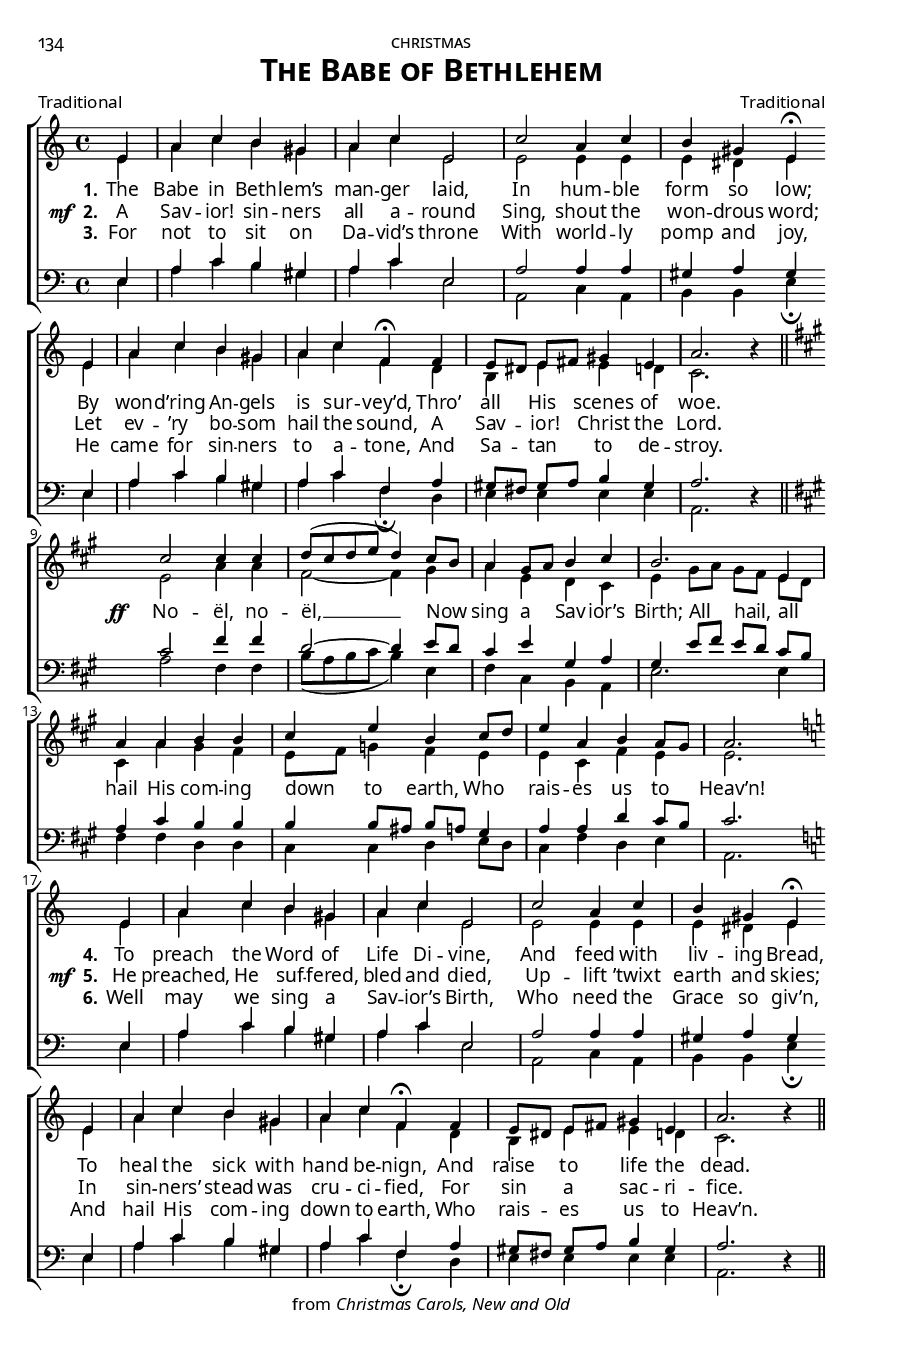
\version "2.14.2"
\include "util.ly"
\header {
  title = \markup{\override #'(font-name . "Garamond Premier Pro Semibold"){ \abs-fontsize #15 \smallCapsOldStyle"The Babe of Bethlehem"}}
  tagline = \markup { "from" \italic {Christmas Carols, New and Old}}
  poet = "Traditional"
  composer = "Traditional"
}
\paper {
  %print-all-headers = ##f
  paper-height = 9\in
  paper-width = 6\in
  indent = 0\in
  %system-system-spacing = #'((basic-distance . 10) (padding . 0))
  system-system-spacing =
    #'((basic-distance . 0)
       (minimum-distance . 0)
       (padding . -35)
       (stretchability . 100))
  last-bottom-spacing =
    #'((basic-distance . 0)
       (minimum-distance . 0)
       (padding . 0.1)
       (stretchability . 0))
       
  ragged-last-bottom = ##f
  ragged-bottom = ##f
  two-sided = ##t
  inner-margin = 0.5\in
  outer-margin = 0.25\in
  top-margin = 0.25\in
  bottom-margin = 0.25\in
  first-page-number = #134
  print-first-page-number = ##t
  headerLine = \markup{\override #'(font-name . "Garamond Premier Pro") \smallCapsOldStyle"christmas"}
  oddHeaderMarkup = \markup\fill-line{
     \override #'(font-name . "Garamond Premier Pro")\abs-fontsize #8.5
     \combine 
        \fill-line{"" \if \should-print-page-number
        \oldStylePageNum""
        }
        \fill-line{\headerLine}
  }
  evenHeaderMarkup = \markup {
     \override #'(font-name . "Garamond Premier Pro")\abs-fontsize #8.5
     \combine
        \if \should-print-page-number
        \oldStylePageNum""
        \fill-line{\headerLine}
  }
}
#(set-global-staff-size 15) \paper{ #(define fonts (make-pango-font-tree "GoudyOlSt BT" "Garamond Premier Pro" "Garamond Premier Pro" (/ 15 20))) }
global = {
  \key c \major
  \time 4/4
  \autoBeamOff
  \override DynamicLineSpanner #'staff-padding = #0.0
  \override DynamicLineSpanner #'Y-extent = #'(-1 . 1)
}

sopMusic = \relative c' {
  \partial 4 e4 |
  a c b gis |
  a c e,2 |
  c' a4 c |
  b gis e\fermata \bar""\break e |
  
  a c b gis a c f,\fermata f |
  e8[ dis] e[ fis] gis4 e |
  a2. b4\rest \bar "||" \key a\major \break
  
  cis2 cis4 cis |
  d8([ cis d e] d4) cis8[ b] |
  a4 gis8[ a] b4 cis |
  b2. e,4 | \break
  
  a a b b |
  cis e b cis8[ d] |
  e4 a, b a8[ gis] |
  \partial 2. a2. \bar ":|" \break
  
  
  
  \key c\major
  \partial 4 e4 |
  a c b gis |
  a c e,2 |
  c' a4 c |
  b gis e\fermata \bar""\break e |
  
  a c b gis a c f,\fermata f |
  e8[ dis] e[ fis] gis4 e |
  a2. b4\rest \bar "||"
}
sopWords = \lyricmode {
  
}

altoMusic = \relative c' {
  e4 |
  a c b gis |
  a c e,2 |
  e e4 e |
  e dis e e |
  
  a c b gis |
  a c f, d |
  b e e d! |
  c2. s4 \bar "||"
  
  \key a\major
  e2 a4 a |
  fis2~ fis4 gis |
  a e d cis |
  e gis8[ a] gis[ fis] e[ d] |
  
  cis4 a' gis fis |
  e8[ fis] g4 fis e |
  e cis fis e |
  e2. |
  
  
  \key c\major
    e4 |
  a c b gis |
  a c e,2 |
  e e4 e |
  e dis e e |
  
  a c b gis |
  a c f, d |
  b e e d! |
  c2. s4 \bar "||"
}
altoWords = {
  \dropLyricsXI
  \lyricmode {
    \set stanza = #"1."
    The Babe in Beth -- lem’s man -- ger laid,
    In hum -- ble form so low;
    By won -- d’ring An -- gels is sur -- vey’d,
    Thro’ all His 
    \set associatedVoice = "sopranos"
    scenes of woe.
    \unset associatedVoice
  }
  \set stanza = \markup\dynamic"ff   "
  \lyricmode{
    \set associatedVoice = "sopranos"
    No -- ël, no -- ël, __
    Now \unset associatedVoice sing a Sav -- ior’s Birth;
    All hail, all hail His com -- ing down to earth,
    Who rais -- es us to Heav’n!
    
    
    \set stanza = #"4."
    To preach the Word of Life Di -- vine,
    And feed with liv -- ing Bread,
    To heal the sick with hand be -- nign,
    And raise to 
    \set associatedVoice = "sopranos"
    life the dead.
  }
}
altoWordsII = {
  \dropLyricsXI
  \set stanza = \markup{\dynamic"  mf " "2."}
  \lyricmode {
    A Sav -- ior! sin -- ners all a -- round
    Sing, shout the won -- drous word;
    Let ev -- ’ry bo -- som hail the sound,
    A Sav -- ior! 
    \set associatedVoice = "sopranos"
    Christ the Lord.
    \unset associatedVoice
    
    \repeat unfold 26 \skip1
  }
  \set stanza = \markup{\dynamic"  mf " "5."}
  \lyricmode{
    He preached, He suf -- fered, bled and died,
    Up -- lift ’twixt earth and skies;
    In sin -- ners’ stead was cru -- ci -- fied,
    For sin a 
    \set associatedVoice = "sopranos"
    sac -- ri -- fice.
    
  }
}
altoWordsIII = \lyricmode {
  \dropLyricsXI
  \set stanza = #"3."
  For not to sit on Da -- vid’s throne
  With world -- ly pomp and joy,
  He came for sin -- ners to a -- tone,
  And Sa -- tan 
  \set associatedVoice = "sopranos"
  to de -- stroy.
  \unset associatedVoice
  
  \repeat unfold 26 \skip1
  \set stanza = #"6."
  Well may we sing a Sav -- ior’s Birth,
  Who need the Grace so giv’n,
  And hail His com -- ing down to earth,
  Who rais -- es 
  \set associatedVoice = "sopranos"
  us to Heav’n.
  
}
altoWordsIV = \lyricmode {
}
altoWordsV = \lyricmode {
}
altoWordsVI = \lyricmode {
}
tenorMusic = \relative c' {
  e,4 |
  a c b gis |
  a c e,2 |
  a a4 a |
  gis a gis e |
  
  a c b gis |
  a c f, a |
  gis8[ fis] gis[ a] b4 gis |
  a2. s4 \bar "||"
  
  \key a\major
  cis2 fis4 fis d2~ d4 |
  e8[ d] |
  cis4 e gis, a |
  gis e'8[ fis] e[ d] cis[ b] |
  
  a4 cis b b |
  b b8[ ais] b[ a] gis4 |
  a a d cis8[ b] |
  cis2. |
  
  
  
  \key c\major
  e,4 |
  a c b gis |
  a c e,2 |
  a a4 a |
  gis a gis e |
  
  a c b gis |
  a c f, a |
  gis8[ fis] gis[ a] b4 gis |
  a2. s4 \bar "||"
}
tenorWords = \lyricmode {

}

bassMusic = \relative c {
  e4 |
  a c b gis |
  a c e,2 |
  a, c4 a |
  b b e\fermata e |
  
  a c b gis |
  a c f,\fermata d |
  e e e e |
  a,2. d4\rest \bar "||"
  
  \key a\major
  a'2 fis4 fis |
  b8([ a b cis] b4) e, |
  fis cis b a |
  e'2. e4 |
  
  fis fis d d |
  cis cis d e8[ d] |
  cis4 fis d e |
  a,2. |
  
  
  
  \key c\major
  e'4 |
  a c b gis |
  a c e,2 |
  a, c4 a |
  b b e\fermata e |
  
  a c b gis |
  a c f,\fermata d |
  e e e e |
  a,2. d4\rest \bar "||"
}
bassWords = \lyricmode {

}

pianoRH = \relative c' {
  
}
pianoLH = \relative c' {
  
}

\score {
  <<
   \new ChoirStaff <<
%    \new Lyrics = sopranos \with { \override VerticalAxisGroup #'nonstaff-relatedstaff-spacing = #'((basic-distance . 1)) }
    \new Staff = women <<
      \new Voice = "sopranos" { \voiceOne << \global \sopMusic >> }
      \new Voice = "altos" { \voiceTwo << \global \altoMusic >> }
    >>
    \new Lyrics \with { alignAboveContext = #"women" \override VerticalAxisGroup #'nonstaff-relatedstaff-spacing = #'((basic-distance . 1))} \lyricsto "sopranos" \sopWords
     \new Lyrics = "altosVI"  \with { alignBelowContext = #"women" \override VerticalAxisGroup #'nonstaff-relatedstaff-spacing = #'((basic-distance . 1))} \lyricsto "altos" \altoWordsVI
    \new Lyrics = "altosV"  \with { alignBelowContext = #"women" \override VerticalAxisGroup #'nonstaff-relatedstaff-spacing = #'((basic-distance . 1))} \lyricsto "altos" \altoWordsV
    \new Lyrics = "altosIV"  \with { alignBelowContext = #"women" \override VerticalAxisGroup #'nonstaff-relatedstaff-spacing = #'((basic-distance . 1))} \lyricsto "altos" \altoWordsIV
    \new Lyrics = "altosIII"  \with { alignBelowContext = #"women" \override VerticalAxisGroup #'nonstaff-relatedstaff-spacing = #'((basic-distance . 1))} \lyricsto "altos" \altoWordsIII
    \new Lyrics = "altosII"  \with { alignBelowContext = #"women" \override VerticalAxisGroup #'nonstaff-relatedstaff-spacing = #'((basic-distance . 1))} \lyricsto "altos" \altoWordsII
    \new Lyrics = "altos"  \with { alignBelowContext = #"women" \override VerticalAxisGroup #'nonstaff-relatedstaff-spacing = #'((padding . -0.9))} \lyricsto "altos" \altoWords
   \new Staff = men <<
      \clef bass
      \new Voice = "tenors" { \voiceOne << \global \tenorMusic >> }
      \new Voice = "basses" { \voiceTwo << \global \bassMusic >> }
    >>
    \new Lyrics \with { alignAboveContext = #"men" \override VerticalAxisGroup #'nonstaff-relatedstaff-spacing = #'((basic-distance . 1)) } \lyricsto "tenors" \tenorWords
    \new Lyrics \with { alignBelowContext = #"men" \override VerticalAxisGroup #'nonstaff-relatedstaff-spacing = #'((basic-distance . 1)) } \lyricsto "basses" \bassWords
  >>
%    \new PianoStaff << \new Staff { \new Voice { \pianoRH } } \new Staff { \clef "bass" \pianoLH } >>
  >>
  \layout {
    \context {
      \Score
      %\override SpacingSpanner #'base-shortest-duration = #(ly:make-moment 1 8)
      %\override SpacingSpanner #'common-shortest-duration = #(ly:make-moment 1 4)
    }
    \context {
      % Remove all empty staves
      % \Staff \RemoveEmptyStaves \override VerticalAxisGroup #'remove-first = ##t
    }
    \context {
      \Lyrics
      \override LyricText #'X-offset = #center-on-word
    }
  }
  \midi {
    \tempo 4 = 105
    \set Staff.midiInstrument = "piccolo"
  
    \context {
      \Voice
      \remove "Dynamic_performer"
    }
  }
}
